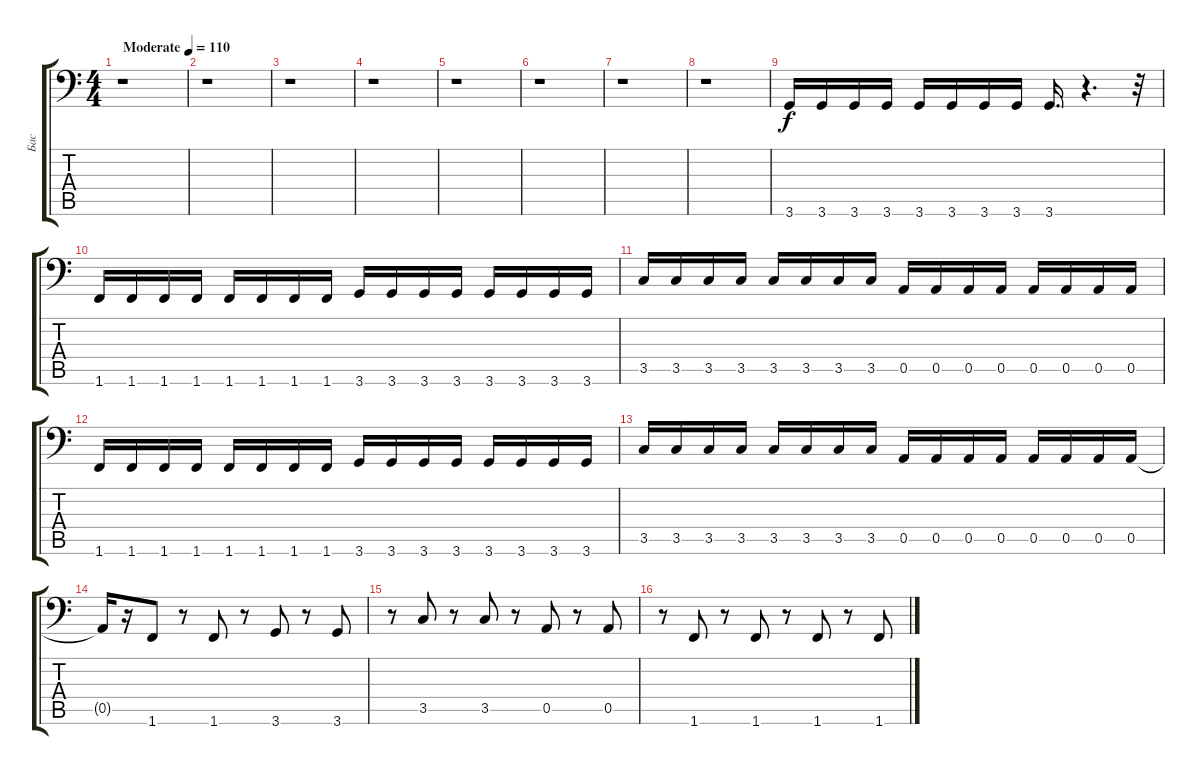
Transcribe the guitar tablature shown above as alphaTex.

\track ("Бас" "Бас") {instrument electricbassfinger}
\staff {score tabs}
\tuning (F3 C3 G2 D2 A1 E1) {hide}
\ts (4 4)
\tempo (110 "Moderate")
\clef f4
\ks c
r.1{dy f instrument electricbassfinger} |
r.1 |
r.1 |
r.1 |
r.1 |
r.1 |
r.1 |
r.1 |
3.6.16 3.6.16 3.6.16 3.6.16 3.6.16 3.6.16 3.6.16 3.6.16 3.6.16{d} r.4{d} r.32 |
1.6.16 1.6.16 1.6.16 1.6.16 1.6.16 1.6.16 1.6.16 1.6.16 3.6.16 3.6.16 3.6.16 3.6.16 3.6.16 3.6.16 3.6.16 3.6.16 |
3.5.16 3.5.16 3.5.16 3.5.16 3.5.16 3.5.16 3.5.16 3.5.16 0.5.16 0.5.16 0.5.16 0.5.16 0.5.16 0.5.16 0.5.16 0.5.16 |
1.6.16 1.6.16 1.6.16 1.6.16 1.6.16 1.6.16 1.6.16 1.6.16 3.6.16 3.6.16 3.6.16 3.6.16 3.6.16 3.6.16 3.6.16 3.6.16 |
3.5.16 3.5.16 3.5.16 3.5.16 3.5.16 3.5.16 3.5.16 3.5.16 0.5.16 0.5.16 0.5.16 0.5.16 0.5.16 0.5.16 0.5.16 0.5.16 |
0.5{t}.16 r.16 1.6.8 r.8 1.6.8 r.8 3.6.8 r.8 3.6.8 |
r.8 3.5.8 r.8 3.5.8 r.8 0.5.8 r.8 0.5.8 |
r.8 1.6.8 r.8 1.6.8 r.8 1.6.8 r.8 1.6.8
